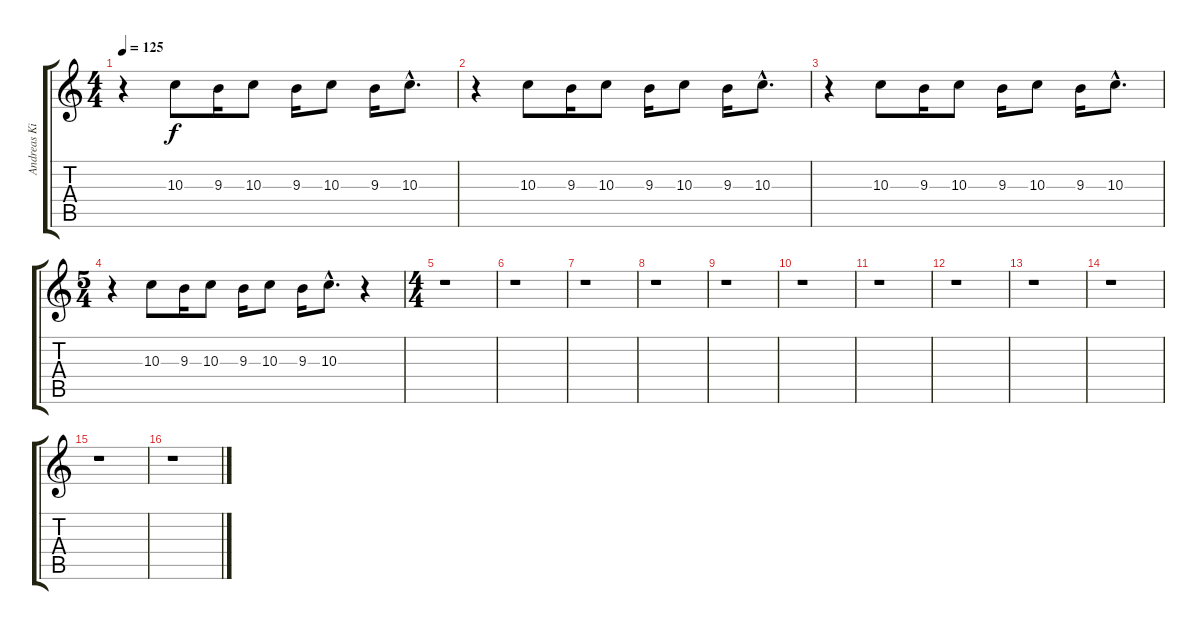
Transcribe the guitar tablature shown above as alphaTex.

\track ("Andreas Kisser" "Andreas Ki") {instrument distortionguitar}
\staff {score tabs}
\tuning (B3 Gb3 D3 A2 E2 B1) {hide}
\ts (4 4)
\tempo 125
\clef g2
\ks c
r.4{dy f} 10.3.8 9.3.16 10.3.8 9.3.16 10.3.8 9.3.16 10.3{hac}.8{d} |
r.4 10.3.8 9.3.16 10.3.8 9.3.16 10.3.8 9.3.16 10.3{hac}.8{d} |
r.4 10.3.8 9.3.16 10.3.8 9.3.16 10.3.8 9.3.16 10.3{hac}.8{d} |
\ts (5 4)
r.4 10.3.8 9.3.16 10.3.8 9.3.16 10.3.8 9.3.16 10.3{hac}.8{d} r.4 |
\ts (4 4)
r.1 |
r.1 |
r.1 |
r.1 |
r.1 |
r.1 |
r.1 |
r.1 |
r.1 |
r.1 |
r.1 |
r.1
